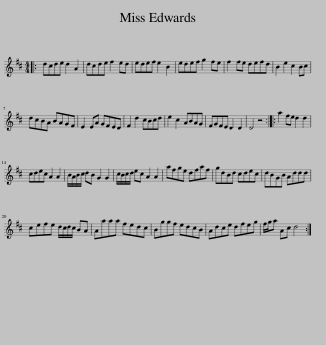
X:1
L:1/8
M:4/4
I:linebreak $
K:D
V:1 treble
V:1
|: dcde d2 A2 | dcde f2 ed | edef e2 B2 | edef g2 fe | f2 fe defd | %5
 B2 e2 c2 Bc |$ dcBA BAGF | E2 EA GFED | F2 d2 cBcd | e2 c2 ABAG | %10
 FGFE D2 D2 | D4 z4 :: a2 fe d2 d2 |$ cdec A2 A2 | B/A/B/c/ dB G2 G2 | %15
 c/B/c/d/ ec A2 A2 | afge dfaf | gdBd cdec | dBGB Addd |$ cefe d/c/d/c/ BA | %20
 Aaaa fedc | Bggf edcB | Adce dfeg | f/g/a Ac d4 :| %24
